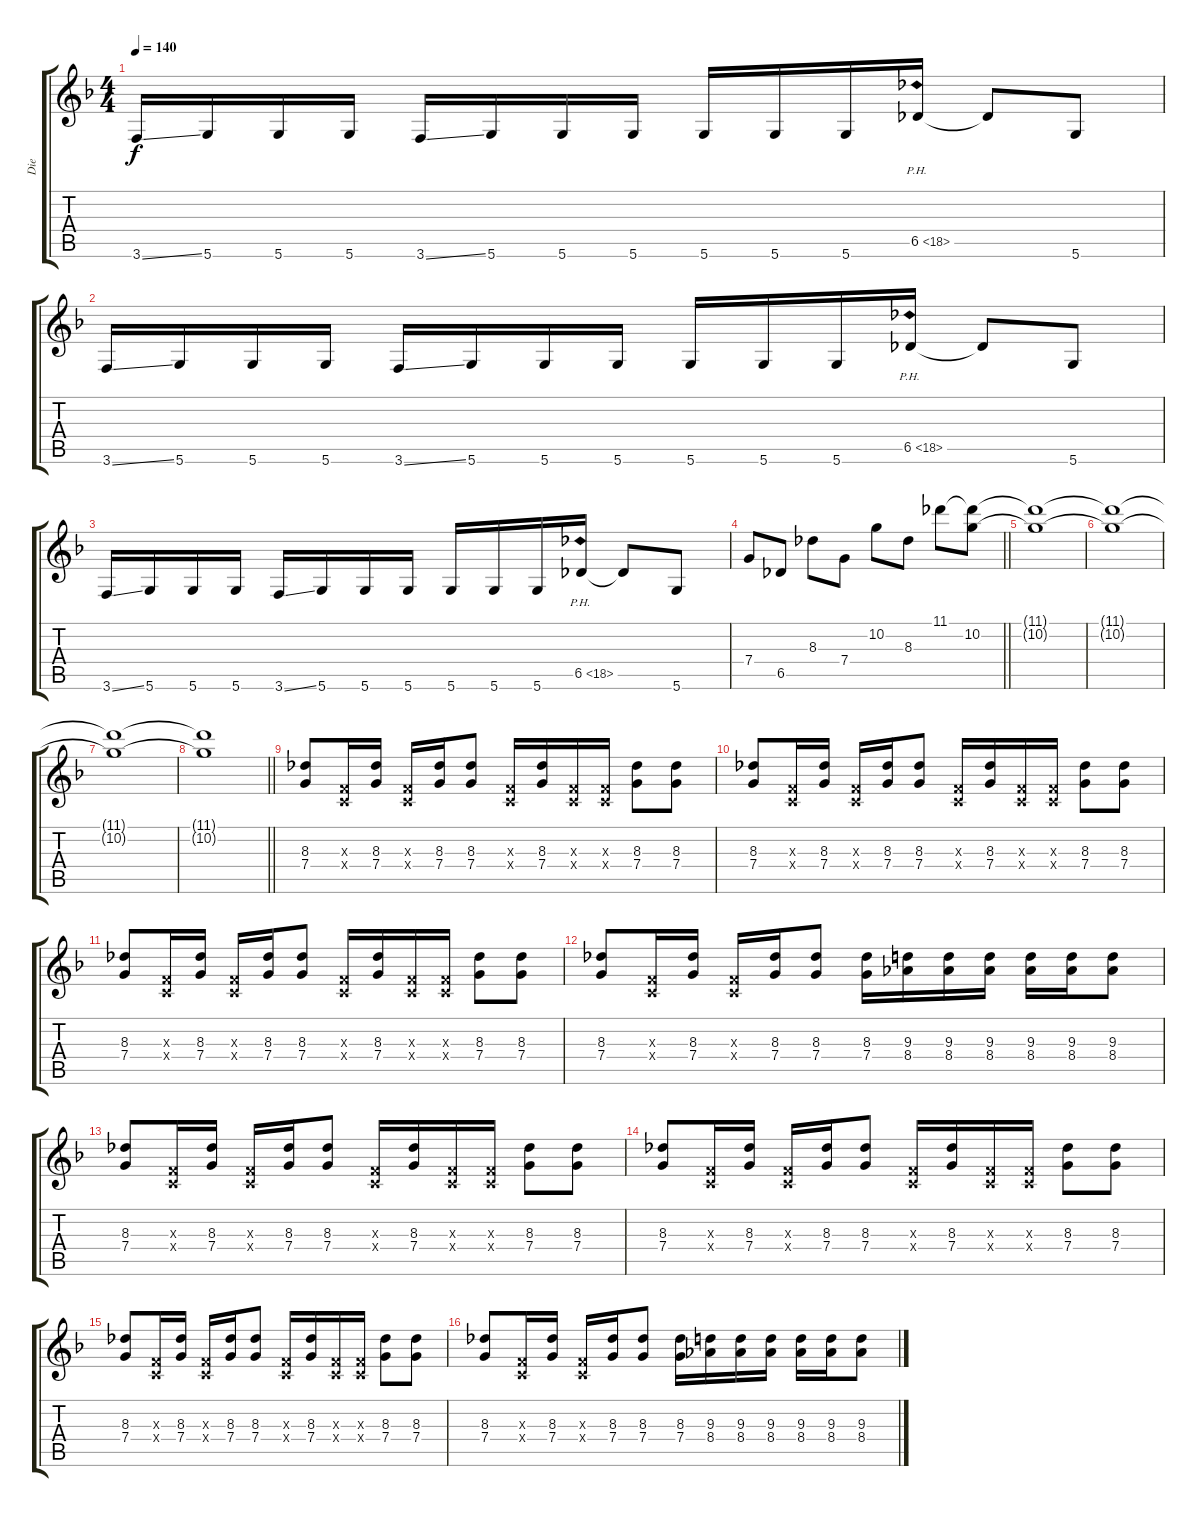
\track ("Die" "Die") {instrument distortionguitar}
\staff {score tabs}
\tuning (D4 A3 F3 C3 G2 D2) {hide}
\ts (4 4)
\tempo 140
\clef g2
\ks dminor
3.6{ss}.16{dy f} 5.6.16 5.6.16 5.6.16 3.6{ss}.16 5.6.16 5.6.16 5.6.16 5.6.16 5.6.16 5.6.16 6.5{ph 12}.16 6.5{t}.8 5.6.8 |
3.6{ss}.16 5.6.16 5.6.16 5.6.16 3.6{ss}.16 5.6.16 5.6.16 5.6.16 5.6.16 5.6.16 5.6.16 6.5{ph 12}.16 6.5{t}.8 5.6.8 |
3.6{ss}.16 5.6.16 5.6.16 5.6.16 3.6{ss}.16 5.6.16 5.6.16 5.6.16 5.6.16 5.6.16 5.6.16 6.5{ph 12}.16 6.5{t}.8 5.6.8 |
\barLineRight lightlight
7.4.8 6.5.8 8.3.8 7.4.8 10.2.8 8.3.8 11.1.8 (11.1{t} 10.2).8 |
(11.1{t} 10.2{t}).1 |
(11.1{t} 10.2{t}).1 |
(11.1{t} 10.2{t}).1 |
\barLineRight lightlight
(11.1{t} 10.2{t}).1 |
(8.3 7.4).8 (0.3{x} 0.4{x}).16 (8.3 7.4).16 (0.3{x} 0.4{x}).16 (8.3 7.4).16 (8.3 7.4).8 (0.3{x} 0.4{x}).16 (8.3 7.4).16 (0.3{x} 0.4{x}).16 (0.3{x} 0.4{x}).16 (8.3 7.4).8 (8.3 7.4).8 |
(8.3 7.4).8 (0.3{x} 0.4{x}).16 (8.3 7.4).16 (0.3{x} 0.4{x}).16 (8.3 7.4).16 (8.3 7.4).8 (0.3{x} 0.4{x}).16 (8.3 7.4).16 (0.3{x} 0.4{x}).16 (0.3{x} 0.4{x}).16 (8.3 7.4).8 (8.3 7.4).8 |
(8.3 7.4).8 (0.3{x} 0.4{x}).16 (8.3 7.4).16 (0.3{x} 0.4{x}).16 (8.3 7.4).16 (8.3 7.4).8 (0.3{x} 0.4{x}).16 (8.3 7.4).16 (0.3{x} 0.4{x}).16 (0.3{x} 0.4{x}).16 (8.3 7.4).8 (8.3 7.4).8 |
(8.3 7.4).8 (0.3{x} 0.4{x}).16 (8.3 7.4).16 (0.3{x} 0.4{x}).16 (8.3 7.4).16 (8.3 7.4).8 (8.3 7.4).16 (9.3 8.4).16 (9.3 8.4).16 (9.3 8.4).16 (9.3 8.4).16 (9.3 8.4).16 (9.3 8.4).8 |
(8.3 7.4).8 (0.3{x} 0.4{x}).16 (8.3 7.4).16 (0.3{x} 0.4{x}).16 (8.3 7.4).16 (8.3 7.4).8 (0.3{x} 0.4{x}).16 (8.3 7.4).16 (0.3{x} 0.4{x}).16 (0.3{x} 0.4{x}).16 (8.3 7.4).8 (8.3 7.4).8 |
(8.3 7.4).8 (0.3{x} 0.4{x}).16 (8.3 7.4).16 (0.3{x} 0.4{x}).16 (8.3 7.4).16 (8.3 7.4).8 (0.3{x} 0.4{x}).16 (8.3 7.4).16 (0.3{x} 0.4{x}).16 (0.3{x} 0.4{x}).16 (8.3 7.4).8 (8.3 7.4).8 |
(8.3 7.4).8 (0.3{x} 0.4{x}).16 (8.3 7.4).16 (0.3{x} 0.4{x}).16 (8.3 7.4).16 (8.3 7.4).8 (0.3{x} 0.4{x}).16 (8.3 7.4).16 (0.3{x} 0.4{x}).16 (0.3{x} 0.4{x}).16 (8.3 7.4).8 (8.3 7.4).8 |
(8.3 7.4).8 (0.3{x} 0.4{x}).16 (8.3 7.4).16 (0.3{x} 0.4{x}).16 (8.3 7.4).16 (8.3 7.4).8 (8.3 7.4).16 (9.3 8.4).16 (9.3 8.4).16 (9.3 8.4).16 (9.3 8.4).16 (9.3 8.4).16 (9.3 8.4).8
